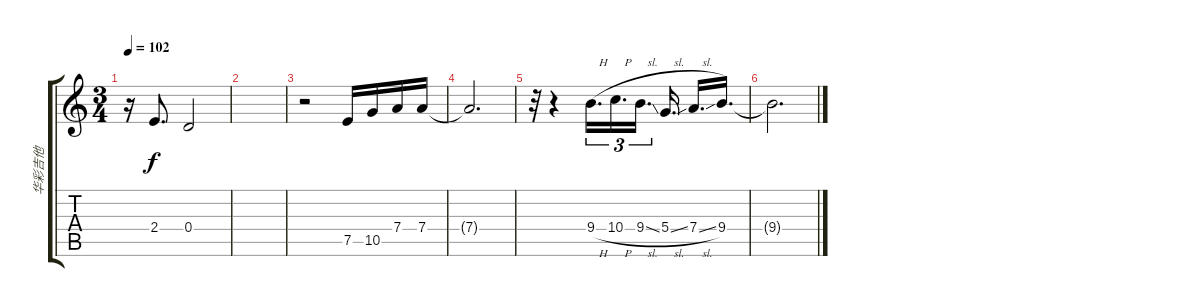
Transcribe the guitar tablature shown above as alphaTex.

\track ("华彩吉他" "华彩吉他") {instrument acousticguitarnylon}
\staff {score tabs}
\tuning (E4 B3 G3 D3 A2 E2) {hide}
\ts (3 4)
\tempo 102
\clef g2
\ks c
r.16{dy f} 2.4.8{d} 0.4.2 |
|
r.2 7.5.16 10.5.16 7.4.16 7.4.16 |
7.4{t}.2{d} |
r.32 r.4 9.4{h}.16{d tu (3 2)} 10.4{h}.16{d tu (3 2)} 9.4{sl}.16{d tu (3 2) beam splitsecondary} 5.4{sl}.16{d} 7.4{sl}.16{d} 9.4.16{d} |
9.4{t}.2{d}
